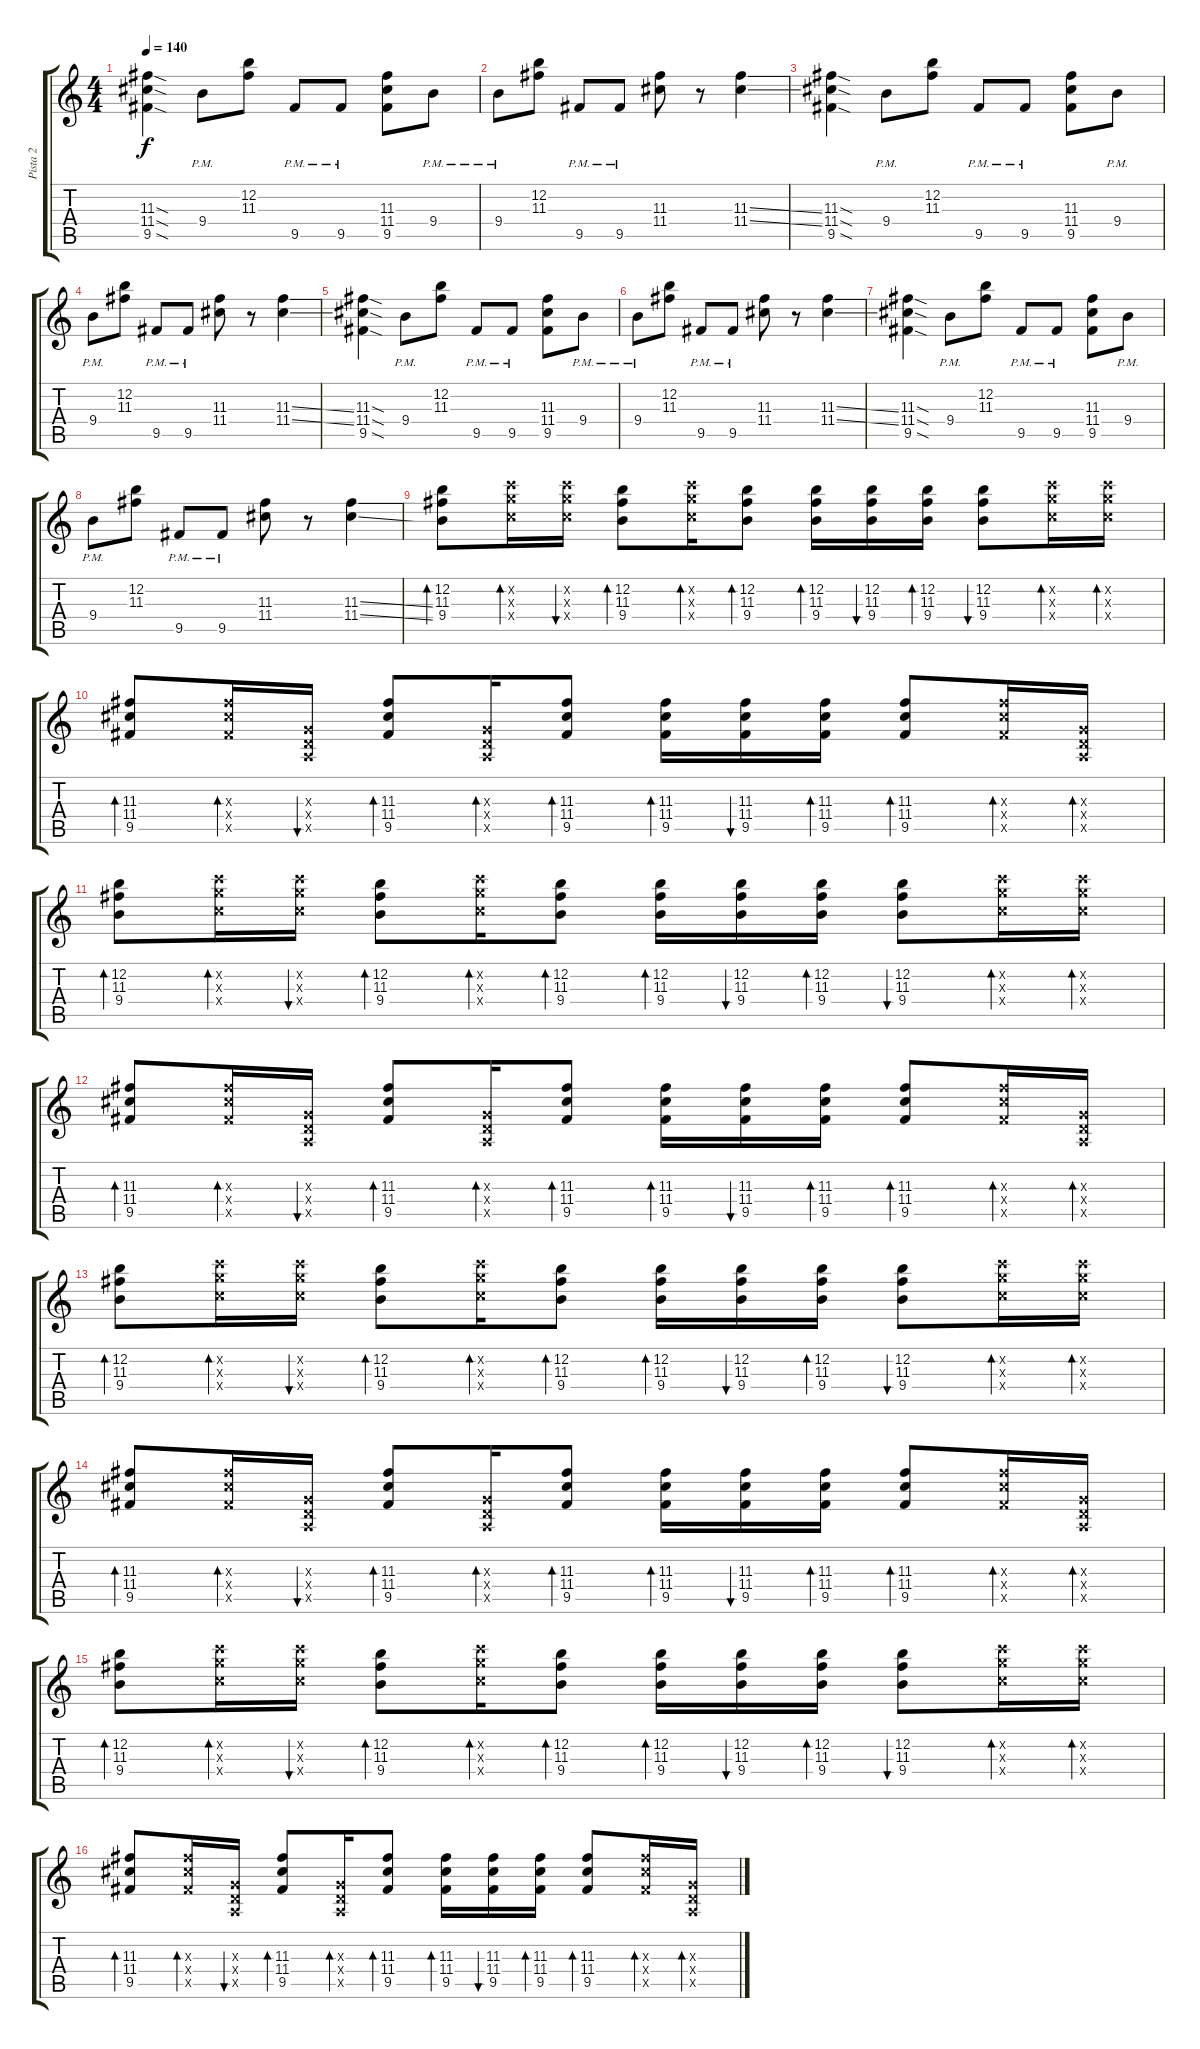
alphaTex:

\track ("Pista 2" "Pista 2") {instrument overdrivenguitar}
\staff {score tabs}
\tuning (E4 B3 G3 D3 A2 E2) {hide}
\ts (4 4)
\tempo 140
\clef g2
\ks c
(11.3{sod} 11.4{sod} 9.5{sod}).4{dy f} 9.4{pm}.8 (12.2 11.3).8 9.5{pm}.8 9.5{pm}.8 (11.3 11.4 9.5).8 9.4{pm}.8 |
9.4{pm}.8 (12.2 11.3).8 9.5{pm}.8 9.5{pm}.8 (11.3 11.4).8 r.8 (11.3{ss} 11.4{ss}).4 |
(11.3{sod} 11.4{sod} 9.5{sod}).4 9.4{pm}.8 (12.2 11.3).8 9.5{pm}.8 9.5{pm}.8 (11.3 11.4 9.5).8 9.4{pm}.8 |
9.4{pm}.8 (12.2 11.3).8 9.5{pm}.8 9.5{pm}.8 (11.3 11.4).8 r.8 (11.3{ss} 11.4{ss}).4 |
(11.3{sod} 11.4{sod} 9.5{sod}).4 9.4{pm}.8 (12.2 11.3).8 9.5{pm}.8 9.5{pm}.8 (11.3 11.4 9.5).8 9.4{pm}.8 |
9.4{pm}.8 (12.2 11.3).8 9.5{pm}.8 9.5{pm}.8 (11.3 11.4).8 r.8 (11.3{ss} 11.4{ss}).4 |
(11.3{sod} 11.4{sod} 9.5{sod}).4 9.4{pm}.8 (12.2 11.3).8 9.5{pm}.8 9.5{pm}.8 (11.3 11.4 9.5).8 9.4{pm}.8 |
9.4{pm}.8 (12.2 11.3).8 9.5{pm}.8 9.5{pm}.8 (11.3 11.4).8 r.8 (11.3{ss} 11.4{ss}).4 |
(12.2 11.3 9.4).8{bd 60} (13.2{x} 12.3{x} 10.4{x}).16{bd 60} (13.2{x} 12.3{x} 10.4{x}).16{bu 60} (12.2 11.3 9.4).8{bd 60} (13.2{x} 12.3{x} 10.4{x}).16{bd 60} (12.2 11.3 9.4).8{bd 60} (12.2 11.3 9.4).16{bd 60} (12.2 11.3 9.4).16{bu 60} (12.2 11.3 9.4).16{bd 60} (12.2 11.3 9.4).8{bu 60} (13.2{x} 12.3{x} 10.4{x}).16{bd 60} (13.2{x} 12.3{x} 10.4{x}).16{bd 60} |
(11.3 11.4 9.5).8{bd 60} (11.3{x} 11.4{x} 9.5{x}).16{bd 60} (0.3{x} 0.4{x} 0.5{x}).16{bu 60} (11.3 11.4 9.5).8{bd 60} (0.3{x} 0.4{x} 0.5{x}).16{bd 60} (11.3 11.4 9.5).8{bd 60} (11.3 11.4 9.5).16{bd 60} (11.3 11.4 9.5).16{bu 60} (11.3 11.4 9.5).16{bd 60} (11.3 11.4 9.5).8{bd 60} (11.3{x} 11.4{x} 9.5{x}).16{bd 60} (0.3{x} 0.4{x} 0.5{x}).16{bd 60} |
(12.2 11.3 9.4).8{bd 60} (13.2{x} 12.3{x} 10.4{x}).16{bd 60} (13.2{x} 12.3{x} 10.4{x}).16{bu 60} (12.2 11.3 9.4).8{bd 60} (13.2{x} 12.3{x} 10.4{x}).16{bd 60} (12.2 11.3 9.4).8{bd 60} (12.2 11.3 9.4).16{bd 60} (12.2 11.3 9.4).16{bu 60} (12.2 11.3 9.4).16{bd 60} (12.2 11.3 9.4).8{bu 60} (13.2{x} 12.3{x} 10.4{x}).16{bd 60} (13.2{x} 12.3{x} 10.4{x}).16{bd 60} |
(11.3 11.4 9.5).8{bd 60} (11.3{x} 11.4{x} 9.5{x}).16{bd 60} (0.3{x} 0.4{x} 0.5{x}).16{bu 60} (11.3 11.4 9.5).8{bd 60} (0.3{x} 0.4{x} 0.5{x}).16{bd 60} (11.3 11.4 9.5).8{bd 60} (11.3 11.4 9.5).16{bd 60} (11.3 11.4 9.5).16{bu 60} (11.3 11.4 9.5).16{bd 60} (11.3 11.4 9.5).8{bd 60} (11.3{x} 11.4{x} 9.5{x}).16{bd 60} (0.3{x} 0.4{x} 0.5{x}).16{bd 60} |
(12.2 11.3 9.4).8{bd 60} (13.2{x} 12.3{x} 10.4{x}).16{bd 60} (13.2{x} 12.3{x} 10.4{x}).16{bu 60} (12.2 11.3 9.4).8{bd 60} (13.2{x} 12.3{x} 10.4{x}).16{bd 60} (12.2 11.3 9.4).8{bd 60} (12.2 11.3 9.4).16{bd 60} (12.2 11.3 9.4).16{bu 60} (12.2 11.3 9.4).16{bd 60} (12.2 11.3 9.4).8{bu 60} (13.2{x} 12.3{x} 10.4{x}).16{bd 60} (13.2{x} 12.3{x} 10.4{x}).16{bd 60} |
(11.3 11.4 9.5).8{bd 60} (11.3{x} 11.4{x} 9.5{x}).16{bd 60} (0.3{x} 0.4{x} 0.5{x}).16{bu 60} (11.3 11.4 9.5).8{bd 60} (0.3{x} 0.4{x} 0.5{x}).16{bd 60} (11.3 11.4 9.5).8{bd 60} (11.3 11.4 9.5).16{bd 60} (11.3 11.4 9.5).16{bu 60} (11.3 11.4 9.5).16{bd 60} (11.3 11.4 9.5).8{bd 60} (11.3{x} 11.4{x} 9.5{x}).16{bd 60} (0.3{x} 0.4{x} 0.5{x}).16{bd 60} |
(12.2 11.3 9.4).8{bd 60} (13.2{x} 12.3{x} 10.4{x}).16{bd 60} (13.2{x} 12.3{x} 10.4{x}).16{bu 60} (12.2 11.3 9.4).8{bd 60} (13.2{x} 12.3{x} 10.4{x}).16{bd 60} (12.2 11.3 9.4).8{bd 60} (12.2 11.3 9.4).16{bd 60} (12.2 11.3 9.4).16{bu 60} (12.2 11.3 9.4).16{bd 60} (12.2 11.3 9.4).8{bu 60} (13.2{x} 12.3{x} 10.4{x}).16{bd 60} (13.2{x} 12.3{x} 10.4{x}).16{bd 60} |
(11.3 11.4 9.5).8{bd 60} (11.3{x} 11.4{x} 9.5{x}).16{bd 60} (0.3{x} 0.4{x} 0.5{x}).16{bu 60} (11.3 11.4 9.5).8{bd 60} (0.3{x} 0.4{x} 0.5{x}).16{bd 60} (11.3 11.4 9.5).8{bd 60} (11.3 11.4 9.5).16{bd 60} (11.3 11.4 9.5).16{bu 60} (11.3 11.4 9.5).16{bd 60} (11.3 11.4 9.5).8{bd 60} (11.3{x} 11.4{x} 9.5{x}).16{bd 60} (0.3{x} 0.4{x} 0.5{x}).16{bd 60}
